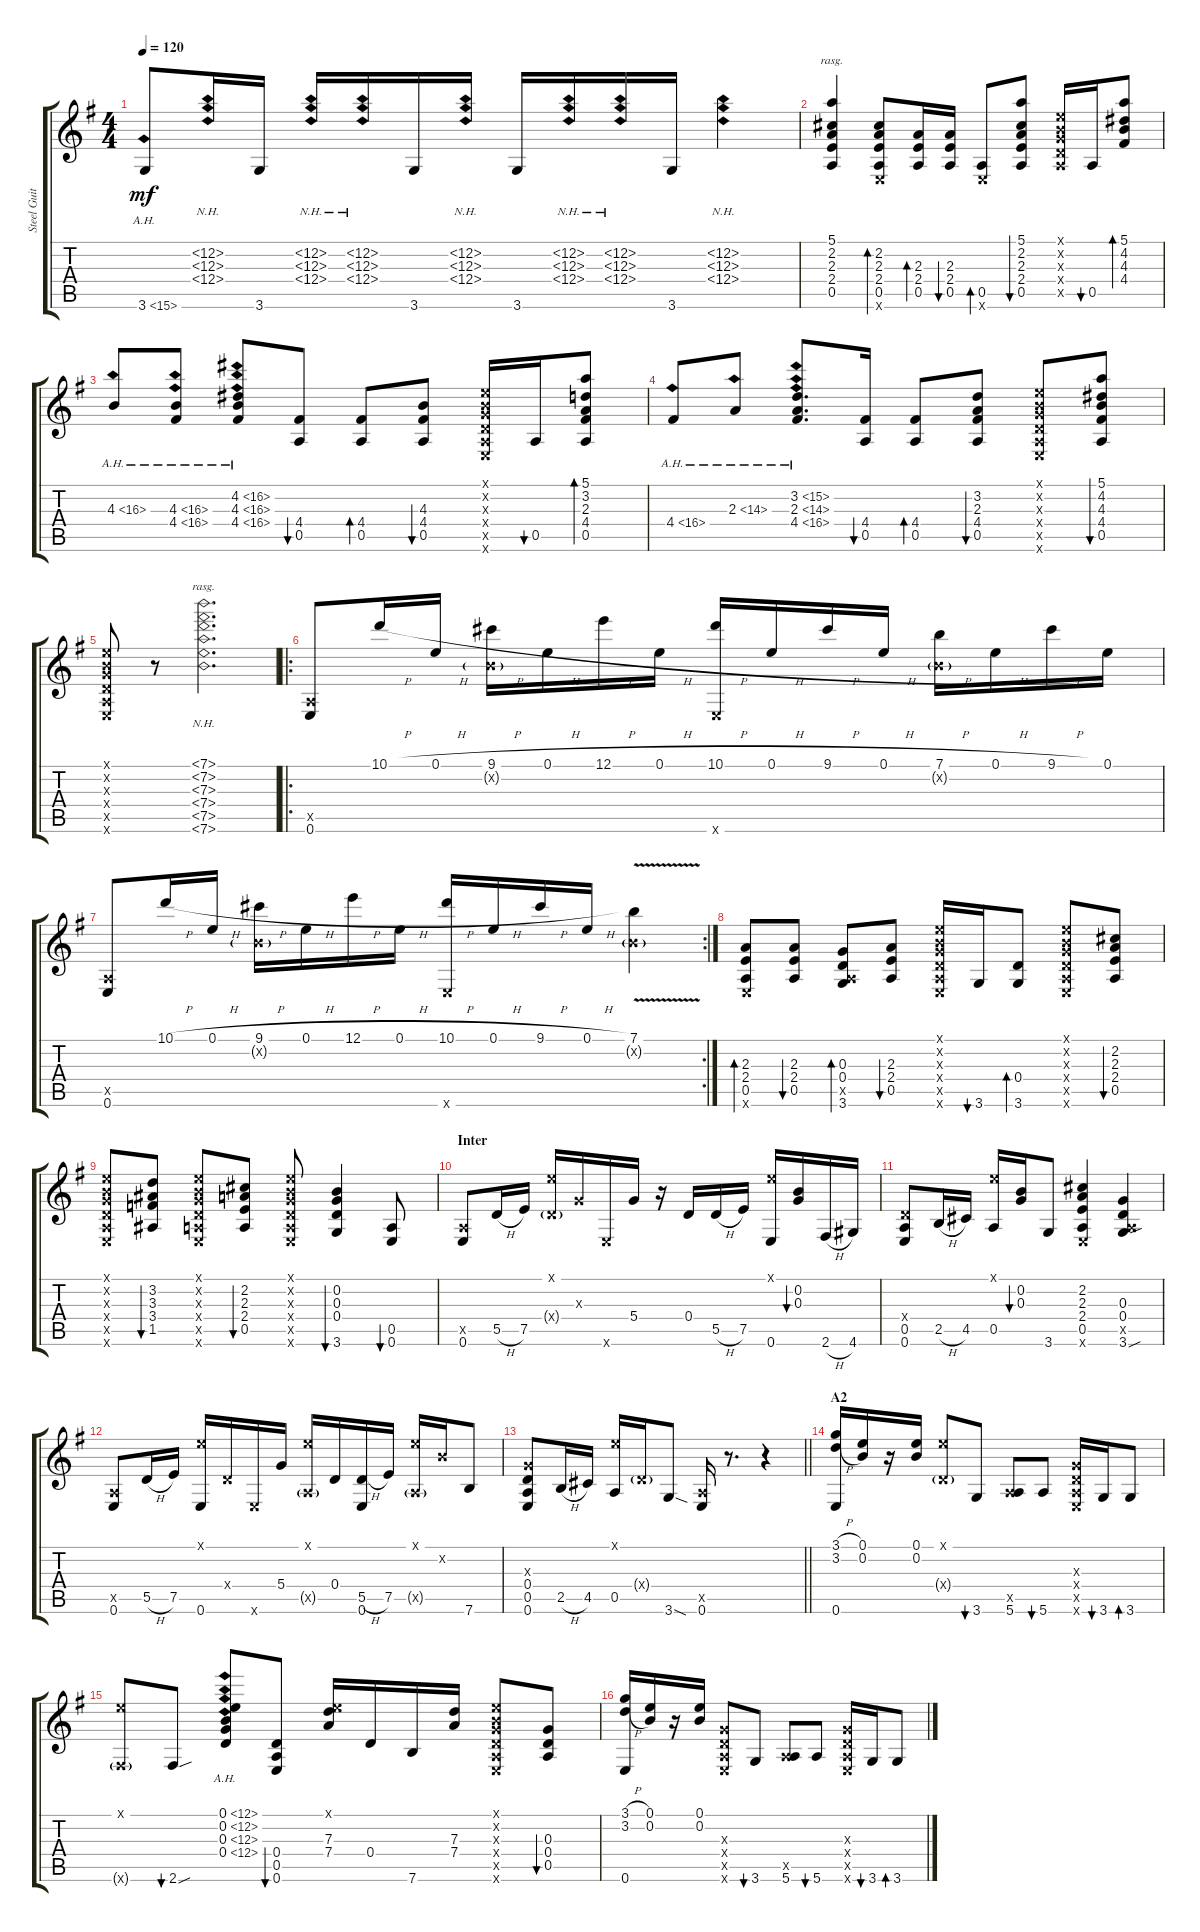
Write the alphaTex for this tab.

\track ("Steel Guitar" "Steel Guit") {instrument acousticguitarsteel}
\staff {score tabs}
\tuning (E4 B3 G3 D3 A2 E2) {hide}
\ts (4 4)
\tempo 120
\clef g2
\ks g
3.6{ah 12}.8{dy mf} (12.2{nh} 12.3{nh} 12.4{nh}).16 3.6.16 (12.2{nh} 12.3{nh} 12.4{nh}).16 (12.2{nh} 12.3{nh} 12.4{nh}).16 3.6.16 (12.2{nh} 12.3{nh} 12.4{nh}).16 3.6.16 (12.2{nh} 12.3{nh} 12.4{nh}).16 (12.2{nh} 12.3{nh} 12.4{nh}).16 3.6.16 (12.2{nh} 12.3{nh} 12.4{nh}).4 |
(5.1 2.2 2.3 2.4 0.5).4{rasg ii} (2.2 2.3 2.4 0.5 0.6{x}).8{bd 30} (2.3 2.4 0.5).16{bd 30} (2.3 2.4 0.5).16{bu 30} (0.5 0.6{x}).8{bd 30} (5.1 2.2 2.3 2.4 0.5).8{bu 30} (0.1{x} 0.2{x} 0.3{x} 0.4{x} 0.5{x}).16 0.5.16{bu 30} (5.1 4.2 4.3 4.4).8{bd 30} |
4.3{ah 12}.8 (4.3{ah 12} 4.4{ah 12}).8 (4.2{ah 12} 4.3{ah 12} 4.4{ah 12}).8 (4.4 0.5).8{bu 30} (4.4 0.5).8{bd 30} (4.3 4.4 0.5).8{bu 30} (0.1{x} 0.2{x} 0.3{x} 0.4{x} 0.5{x} 0.6{x}).16 0.5.16{bu 30} (5.1 3.2 2.3 4.4 0.5).8{bd 30} |
4.4{ah 12}.8 2.3{ah 12}.8 (3.2{ah 12} 2.3{ah 12} 4.4{ah 12}).8{d} (4.4 0.5).16{bu 30} (4.4 0.5).8{bd 30} (3.2 2.3 4.4 0.5).8{bu 30} (0.1{x} 0.2{x} 0.3{x} 0.4{x} 0.5{x} 0.6{x}).8 (5.1 4.2 4.3 4.4 0.5).8{bu 30} |
(0.1{x} 0.2{x} 0.3{x} 0.4{x} 0.5{x} 0.6{x}).8 r.8 (7.1{nh} 7.2{nh} 7.3{nh} 7.4{nh} 7.5{nh} 7.6{nh}).2{d rasg ii} |
\ro
\section ("" "")
(0.5{x} 0.6).8 10.1{h}.16 0.1{h}.16 (9.1{h} 0.2{g x}).16 0.1{h}.16 12.1{h}.16 0.1{h}.16 (10.1{h} 0.6{x}).16 0.1{h}.16 9.1{h}.16 0.1{h}.16 (7.1{h} 0.2{g x}).16 0.1{h}.16 9.1{h}.16 0.1.16 |
\rc 2
(0.5{x} 0.6).8 10.1{h}.16 0.1{h}.16 (9.1{h} 0.2{g x}).16 0.1{h}.16 12.1{h}.16 0.1{h}.16 (10.1{h} 0.6{x}).16 0.1{h}.16 9.1{h}.16 0.1{h}.16 (7.1{v} 0.2{g x}).4 |
(2.3 2.4 0.5 0.6{x}).8{bd 30} (2.3 2.4 0.5).8{bu 30} (0.3 0.4 0.5{x} 3.6).8{bd 30} (2.3 2.4 0.5).8{bu 30} (0.1{x} 0.2{x} 0.3{x} 0.4{x} 0.5{x} 0.6{x}).16 3.6.16{bu 30} (0.4 3.6).8{bd 30} (0.1{x} 0.2{x} 0.3{x} 0.4{x} 0.5{x} 0.6{x}).8 (2.2 2.3 2.4 0.5).8{bu 30} |
(0.1{x} 0.2{x} 0.3{x} 0.4{x} 0.5{x} 0.6{x}).8 (3.2 3.3 3.4 1.5).8{bu 30} (0.1{x} 0.2{x} 0.3{x} 0.4{x} 0.5{x} 0.6{x}).8 (2.2 2.3 2.4 0.5).8{bu 30} (0.1{x} 0.2{x} 0.3{x} 0.4{x} 0.5{x} 0.6{x}).8 (0.2 0.3 0.4 3.6).4{bu 30} (0.5 0.6).8{bu 30} |
\section ("" "Inter")
(0.5{x} 0.6).8 5.5{h}.16 7.5.16 (0.1{x} 0.4{g x}).16 0.3{x}.16 0.6{x}.16 5.4.16 r.16 0.4.16 5.5{h}.16 7.5.16 (0.1{x} 0.6).16 (0.2 0.3).16{bu 30} 2.6{h}.16 4.6.16 |
(0.4{x} 0.5 0.6).8 2.5{h}.16 4.5.16 (0.1{x} 0.5).16 (0.2 0.3).16{bu 30} 3.6.8 (2.2 2.3 2.4 0.5 0.6{x}).4 (0.3 0.4 0.5{x} 3.6{sou}).4 |
(0.5{x} 0.6).8 5.5{h}.16 7.5.16 (0.1{x} 0.6).16 0.4{x}.16 0.6{x}.16 5.4.16 (0.1{x} 0.5{g x}).16 0.4.16 (5.5{h} 0.6).16 7.5.16 (0.1{x} 0.5{g x}).16 0.2{x}.16 7.6.8 |
\barLineRight lightlight
(0.3{x} 0.4 0.5 0.6).8 2.5{h}.16 4.5.16 (0.1{x} 0.5).16 0.4{g x}.16 3.6{sod}.8 (0.5{x} 0.6).16 r.8{d} r.4 |
\section ("" "A2")
(3.1{h} 3.2{h} 0.6).16 (0.1 0.2).16 r.16 (0.1 0.2).16 (0.1{x} 0.4{g x}).8 3.6.8{bu 30} (0.5{x} 5.6).8 5.6.8{bu 30} (0.3{x} 0.4{x} 0.5{x} 0.6{x}).16 3.6.16{bu 30} 3.6.8{bd 30} |
(0.1{x} 2.6{g x}).8 2.6{sou}.8{bu 30} (0.1{ah 12} 0.2{ah 12} 0.3{ah 12} 0.4{ah 12}).8 (0.4 0.5 0.6).8{bu 30} (0.1{x} 7.3 7.4).16 0.4.16 7.6.16 (7.3 7.4).16 (0.1{x} 0.2{x} 0.3{x} 0.4{x} 0.5{x} 0.6{x}).8 (0.3 0.4 0.5).8{bu 30} |
(3.1{h} 3.2{h} 0.6).16 (0.1 0.2).16 r.16 (0.1 0.2).16 (0.3{x} 0.4{x} 0.5{x} 0.6{x}).8 3.6.8{bu 30} (0.5{x} 5.6).8 5.6.8{bu 30} (0.3{x} 0.4{x} 0.5{x} 0.6{x}).16 3.6.16{bu 30} 3.6.8{bd 30}
